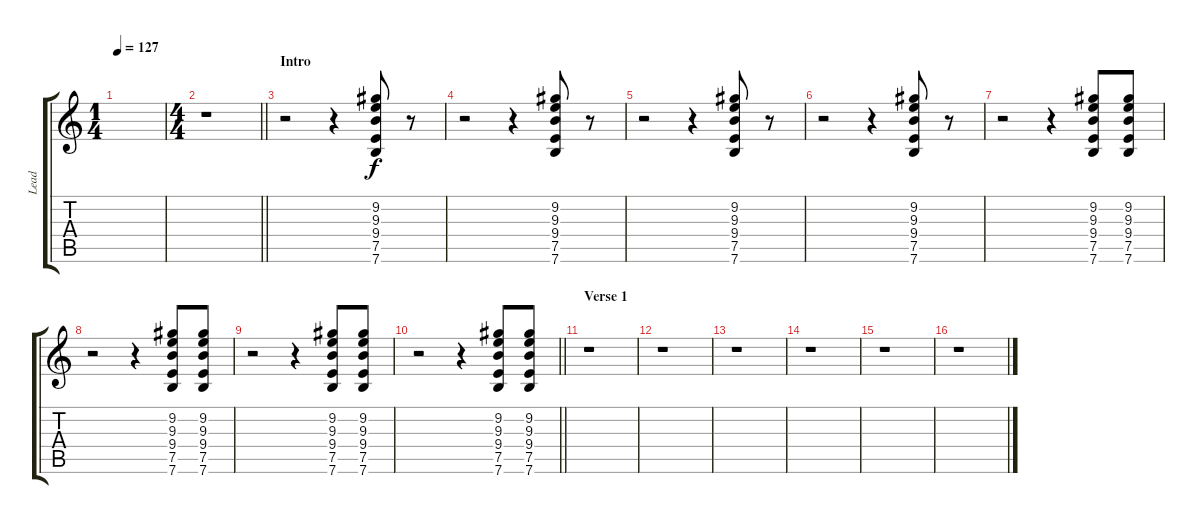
\track ("Lead" "Lead") {instrument overdrivenguitar}
\staff {score tabs}
\tuning (E4 B3 G3 D3 A2 E2) {hide}
\ts (1 4)
\tempo 127
\clef g2
\ks c
|
\ts (4 4)
\barLineRight lightlight
r.1 |
\section ("" "Intro")
r.2 r.4 (9.2 9.3 9.4 7.5 7.6).8 r.8 |
r.2 r.4 (9.2 9.3 9.4 7.5 7.6).8 r.8 |
r.2 r.4 (9.2 9.3 9.4 7.5 7.6).8 r.8 |
r.2 r.4 (9.2 9.3 9.4 7.5 7.6).8 r.8 |
r.2 r.4 (9.2 9.3 9.4 7.5 7.6).8 (9.2 9.3 9.4 7.5 7.6).8 |
r.2 r.4 (9.2 9.3 9.4 7.5 7.6).8 (9.2 9.3 9.4 7.5 7.6).8 |
r.2 r.4 (9.2 9.3 9.4 7.5 7.6).8 (9.2 9.3 9.4 7.5 7.6).8 |
\barLineRight lightlight
r.2 r.4 (9.2 9.3 9.4 7.5 7.6).8 (9.2 9.3 9.4 7.5 7.6).8 |
\section ("" "Verse 1")
r.1 |
r.1 |
r.1 |
r.1 |
r.1 |
r.1
